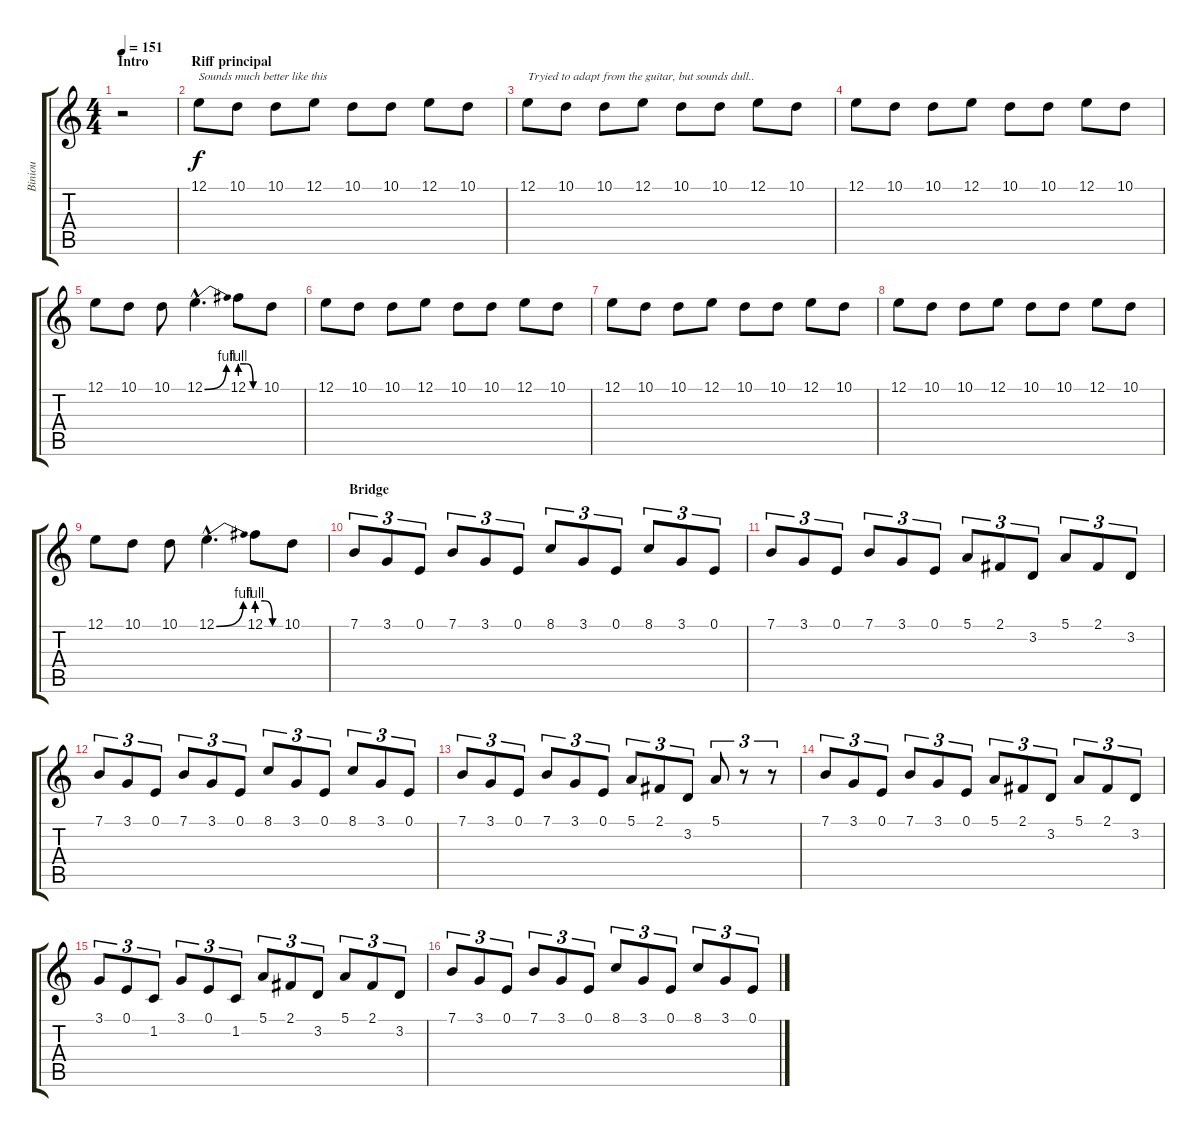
\track ("Biniou" "Biniou") {instrument englishhorn}
\staff {score tabs}
\tuning (E4 B3 G3 D3 A2 E2) {hide}
\ts (4 4)
\section ("" "Intro")
\tempo 151
\clef g2
\ks c
r.2{dy f instrument englishhorn} |
\section ("" "Riff principal")
12.1.8{txt "Sounds much better like this"} 10.1.8 10.1.8 12.1.8 10.1.8 10.1.8 12.1.8 10.1.8 |
12.1.8{txt "Tryied to adapt from the guitar, but sounds dull.."} 10.1.8 10.1.8 12.1.8 10.1.8 10.1.8 12.1.8 10.1.8 |
12.1.8 10.1.8 10.1.8 12.1.8 10.1.8 10.1.8 12.1.8 10.1.8 |
12.1.8 10.1.8 10.1.8 12.1{be (bend 0 0 60 4) hac}.4{d} 12.1{be (custom 0 4 20 4 40 0 60 0)}.8 10.1.8 |
12.1.8 10.1.8 10.1.8 12.1.8 10.1.8 10.1.8 12.1.8 10.1.8 |
12.1.8 10.1.8 10.1.8 12.1.8 10.1.8 10.1.8 12.1.8 10.1.8 |
12.1.8 10.1.8 10.1.8 12.1.8 10.1.8 10.1.8 12.1.8 10.1.8 |
12.1.8 10.1.8 10.1.8 12.1{be (bend 0 0 60 4) hac}.4{d} 12.1{be (custom 0 4 20 4 40 0 60 0)}.8 10.1.8 |
\section ("" "Bridge")
7.1.8{tu (3 2)} 3.1.8{tu (3 2)} 0.1.8{tu (3 2)} 7.1.8{tu (3 2)} 3.1.8{tu (3 2)} 0.1.8{tu (3 2)} 8.1.8{tu (3 2)} 3.1.8{tu (3 2)} 0.1.8{tu (3 2)} 8.1.8{tu (3 2)} 3.1.8{tu (3 2)} 0.1.8{tu (3 2)} |
7.1.8{tu (3 2)} 3.1.8{tu (3 2)} 0.1.8{tu (3 2)} 7.1.8{tu (3 2)} 3.1.8{tu (3 2)} 0.1.8{tu (3 2)} 5.1.8{tu (3 2)} 2.1.8{tu (3 2)} 3.2.8{tu (3 2)} 5.1.8{tu (3 2)} 2.1.8{tu (3 2)} 3.2.8{tu (3 2)} |
7.1.8{tu (3 2)} 3.1.8{tu (3 2)} 0.1.8{tu (3 2)} 7.1.8{tu (3 2)} 3.1.8{tu (3 2)} 0.1.8{tu (3 2)} 8.1.8{tu (3 2)} 3.1.8{tu (3 2)} 0.1.8{tu (3 2)} 8.1.8{tu (3 2)} 3.1.8{tu (3 2)} 0.1.8{tu (3 2)} |
7.1.8{tu (3 2)} 3.1.8{tu (3 2)} 0.1.8{tu (3 2)} 7.1.8{tu (3 2)} 3.1.8{tu (3 2)} 0.1.8{tu (3 2)} 5.1.8{tu (3 2)} 2.1.8{tu (3 2)} 3.2.8{tu (3 2)} 5.1.8{tu (3 2)} r.8{tu (3 2)} r.8{tu (3 2)} |
7.1.8{tu (3 2)} 3.1.8{tu (3 2)} 0.1.8{tu (3 2)} 7.1.8{tu (3 2)} 3.1.8{tu (3 2)} 0.1.8{tu (3 2)} 5.1.8{tu (3 2)} 2.1.8{tu (3 2)} 3.2.8{tu (3 2)} 5.1.8{tu (3 2)} 2.1.8{tu (3 2)} 3.2.8{tu (3 2)} |
3.1.8{tu (3 2)} 0.1.8{tu (3 2)} 1.2.8{tu (3 2)} 3.1.8{tu (3 2)} 0.1.8{tu (3 2)} 1.2.8{tu (3 2)} 5.1.8{tu (3 2)} 2.1.8{tu (3 2)} 3.2.8{tu (3 2)} 5.1.8{tu (3 2)} 2.1.8{tu (3 2)} 3.2.8{tu (3 2)} |
7.1.8{tu (3 2)} 3.1.8{tu (3 2)} 0.1.8{tu (3 2)} 7.1.8{tu (3 2)} 3.1.8{tu (3 2)} 0.1.8{tu (3 2)} 8.1.8{tu (3 2)} 3.1.8{tu (3 2)} 0.1.8{tu (3 2)} 8.1.8{tu (3 2)} 3.1.8{tu (3 2)} 0.1.8{tu (3 2)}
